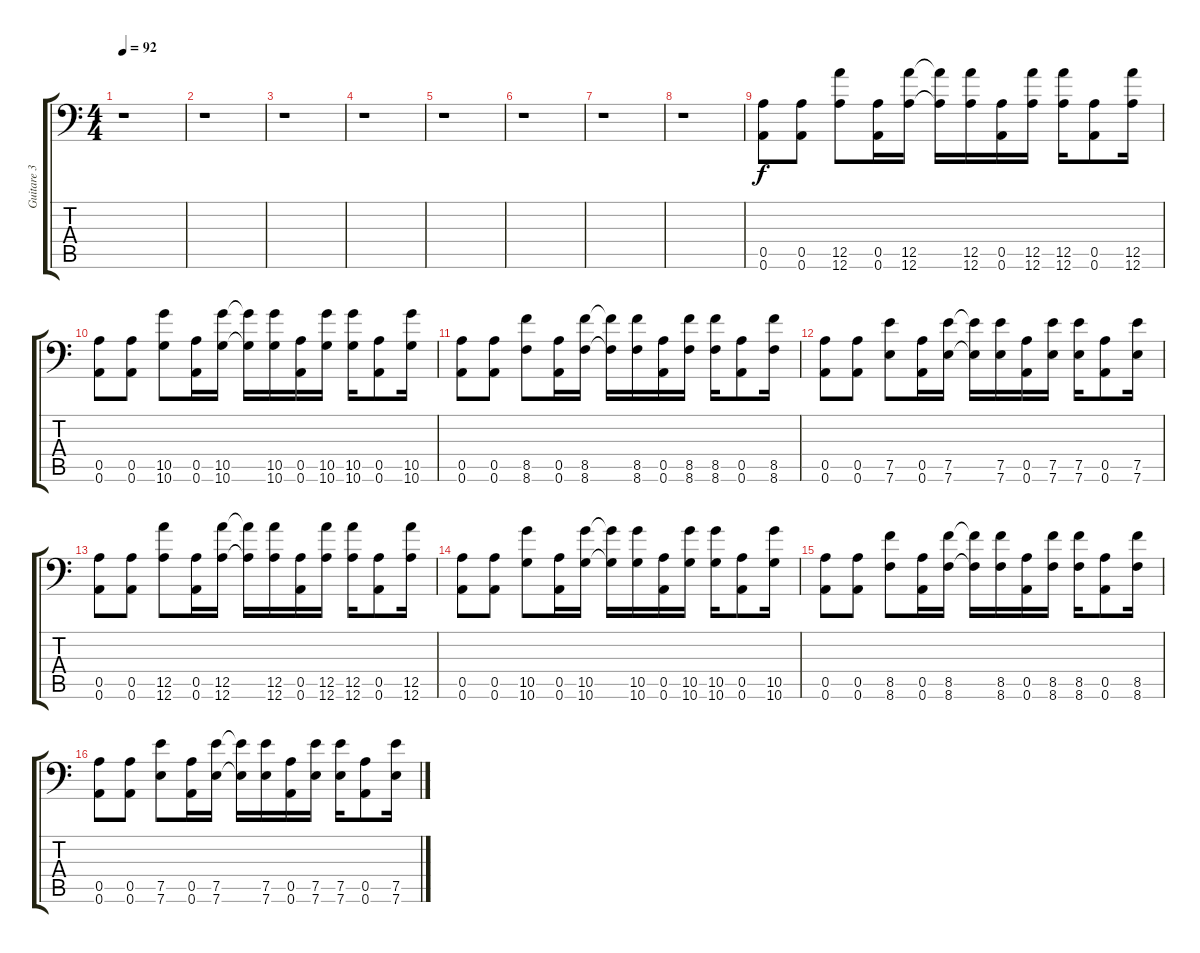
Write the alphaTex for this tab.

\track ("Guitare 3" "Guitare 3") {instrument overdrivenguitar}
\staff {score tabs}
\tuning (E4 B3 G3 D3 A2 A1) {hide}
\ts (4 4)
\tempo 92
\clef f4
\ks c
r.1{dy f instrument overdrivenguitar} |
r.1 |
r.1 |
r.1 |
r.1 |
r.1 |
r.1 |
r.1 |
(0.5 0.6).8 (0.5 0.6).8 (12.5 12.6).8 (0.5 0.6).16 (12.5 12.6).16 (12.5{t} 12.6{t}).16 (12.5 12.6).16 (0.5 0.6).16 (12.5 12.6).16 (12.5 12.6).16 (0.5 0.6).8 (12.5 12.6).16 |
(0.5 0.6).8 (0.5 0.6).8 (10.5 10.6).8 (0.5 0.6).16 (10.5 10.6).16 (10.5{t} 10.6{t}).16 (10.5 10.6).16 (0.5 0.6).16 (10.5 10.6).16 (10.5 10.6).16 (0.5 0.6).8 (10.5 10.6).16 |
(0.5 0.6).8 (0.5 0.6).8 (8.5 8.6).8 (0.5 0.6).16 (8.5 8.6).16 (8.5{t} 8.6{t}).16 (8.5 8.6).16 (0.5 0.6).16 (8.5 8.6).16 (8.5 8.6).16 (0.5 0.6).8 (8.5 8.6).16 |
(0.5 0.6).8 (0.5 0.6).8 (7.5 7.6).8 (0.5 0.6).16 (7.5 7.6).16 (7.5{t} 7.6{t}).16 (7.5 7.6).16 (0.5 0.6).16 (7.5 7.6).16 (7.5 7.6).16 (0.5 0.6).8 (7.5 7.6).16 |
(0.5 0.6).8 (0.5 0.6).8 (12.5 12.6).8 (0.5 0.6).16 (12.5 12.6).16 (12.5{t} 12.6{t}).16 (12.5 12.6).16 (0.5 0.6).16 (12.5 12.6).16 (12.5 12.6).16 (0.5 0.6).8 (12.5 12.6).16 |
(0.5 0.6).8 (0.5 0.6).8 (10.5 10.6).8 (0.5 0.6).16 (10.5 10.6).16 (10.5{t} 10.6{t}).16 (10.5 10.6).16 (0.5 0.6).16 (10.5 10.6).16 (10.5 10.6).16 (0.5 0.6).8 (10.5 10.6).16 |
(0.5 0.6).8 (0.5 0.6).8 (8.5 8.6).8 (0.5 0.6).16 (8.5 8.6).16 (8.5{t} 8.6{t}).16 (8.5 8.6).16 (0.5 0.6).16 (8.5 8.6).16 (8.5 8.6).16 (0.5 0.6).8 (8.5 8.6).16 |
(0.5 0.6).8 (0.5 0.6).8 (7.5 7.6).8 (0.5 0.6).16 (7.5 7.6).16 (7.5{t} 7.6{t}).16 (7.5 7.6).16 (0.5 0.6).16 (7.5 7.6).16 (7.5 7.6).16 (0.5 0.6).8 (7.5 7.6).16
